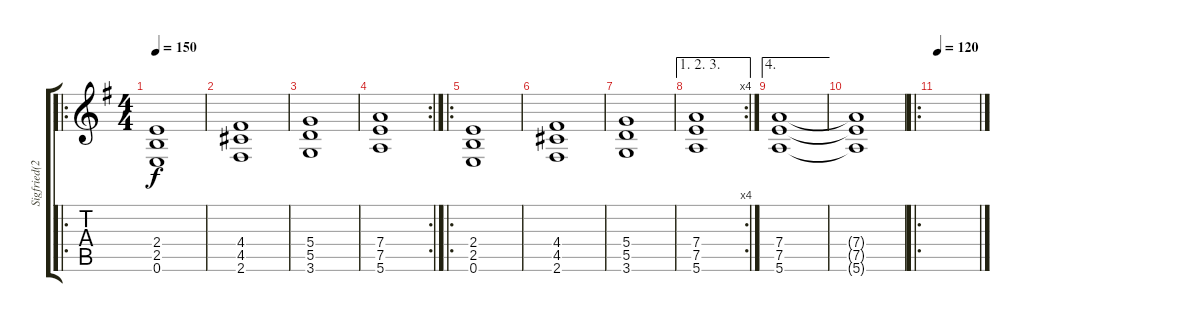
\track ("Sigfried(2)" "Sigfried(2") {instrument overdrivenguitar}
\staff {score tabs}
\tuning (E4 B3 G3 D3 A2 E2) {hide}
\ro
\ts (4 4)
\tempo 150
\clef g2
\ks eminor
(2.4 2.5 0.6).1{dy f} |
(4.4 4.5 2.6).1 |
(5.4 5.5 3.6).1 |
\rc 2
(7.4 7.5 5.6).1 |
\ro
(2.4 2.5 0.6).1 |
(4.4 4.5 2.6).1 |
(5.4 5.5 3.6).1 |
\ae (1 2 3)
\rc 4
(7.4 7.5 5.6).1 |
\ae 4
(7.4 7.5 5.6).1 |
(7.4{t} 7.5{t} 5.6{t}).1 |
\ro
\tempo 120
